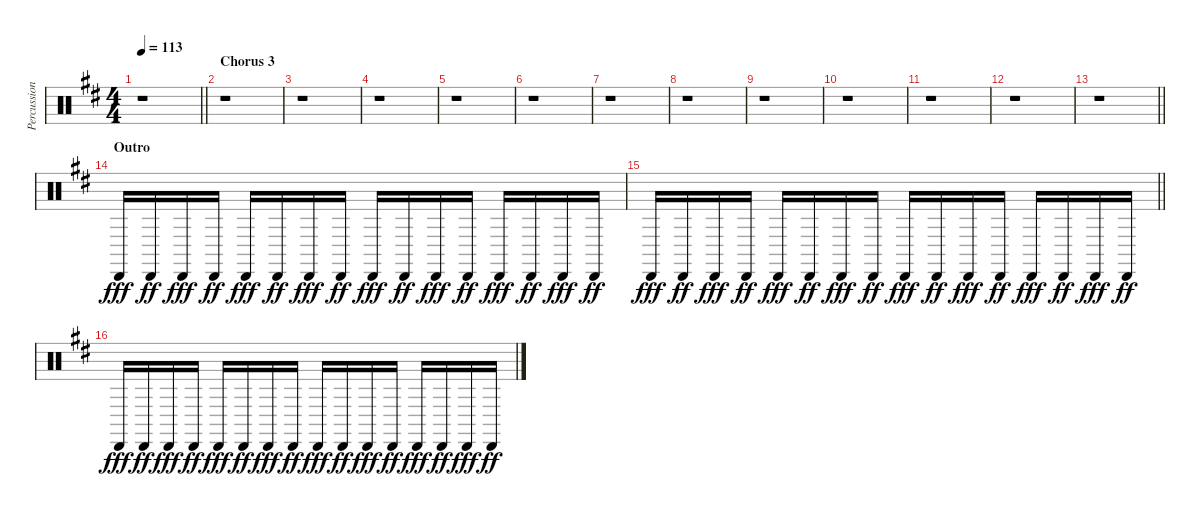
\track ("Percussion" "Percussion") {instrument percussion}
\staff {score}
\articulation defaults
\ts (4 4)
\tempo 113
\clef neutral
\barLineRight lightlight
\ks d
r.1{dy ff} |
\section ("" "Chorus 3")
r.1 |
r.1 |
r.1 |
r.1 |
r.1 |
r.1 |
r.1 |
r.1 |
r.1 |
r.1 |
r.1 |
\barLineRight lightlight
r.1 |
\section ("" "Outro")
"Cabasa (hit)".16{dy fff} "Cabasa (hit)".16{dy ff} "Cabasa (hit)".16{dy fff} "Cabasa (hit)".16{dy ff} "Cabasa (hit)".16{dy fff} "Cabasa (hit)".16{dy ff} "Cabasa (hit)".16{dy fff} "Cabasa (hit)".16{dy ff} "Cabasa (hit)".16{dy fff} "Cabasa (hit)".16{dy ff} "Cabasa (hit)".16{dy fff} "Cabasa (hit)".16{dy ff} "Cabasa (hit)".16{dy fff} "Cabasa (hit)".16{dy ff} "Cabasa (hit)".16{dy fff} "Cabasa (hit)".16{dy ff} |
\barLineRight lightlight "Cabasa (hit)".16{dy fff} "Cabasa (hit)".16{dy ff} "Cabasa (hit)".16{dy fff} "Cabasa (hit)".16{dy ff} "Cabasa (hit)".16{dy fff} "Cabasa (hit)".16{dy ff} "Cabasa (hit)".16{dy fff} "Cabasa (hit)".16{dy ff} "Cabasa (hit)".16{dy fff} "Cabasa (hit)".16{dy ff} "Cabasa (hit)".16{dy fff} "Cabasa (hit)".16{dy ff} "Cabasa (hit)".16{dy fff} "Cabasa (hit)".16{dy ff} "Cabasa (hit)".16{dy fff} "Cabasa (hit)".16{dy ff}
|
"Cabasa (hit)".16{dy fff} "Cabasa (hit)".16{dy ff} "Cabasa (hit)".16{dy fff} "Cabasa (hit)".16{dy ff} "Cabasa (hit)".16{dy fff} "Cabasa (hit)".16{dy ff} "Cabasa (hit)".16{dy fff} "Cabasa (hit)".16{dy ff} "Cabasa (hit)".16{dy fff} "Cabasa (hit)".16{dy ff} "Cabasa (hit)".16{dy fff} "Cabasa (hit)".16{dy ff} "Cabasa (hit)".16{dy fff} "Cabasa (hit)".16{dy ff} "Cabasa (hit)".16{dy fff} "Cabasa (hit)".16{dy ff}
